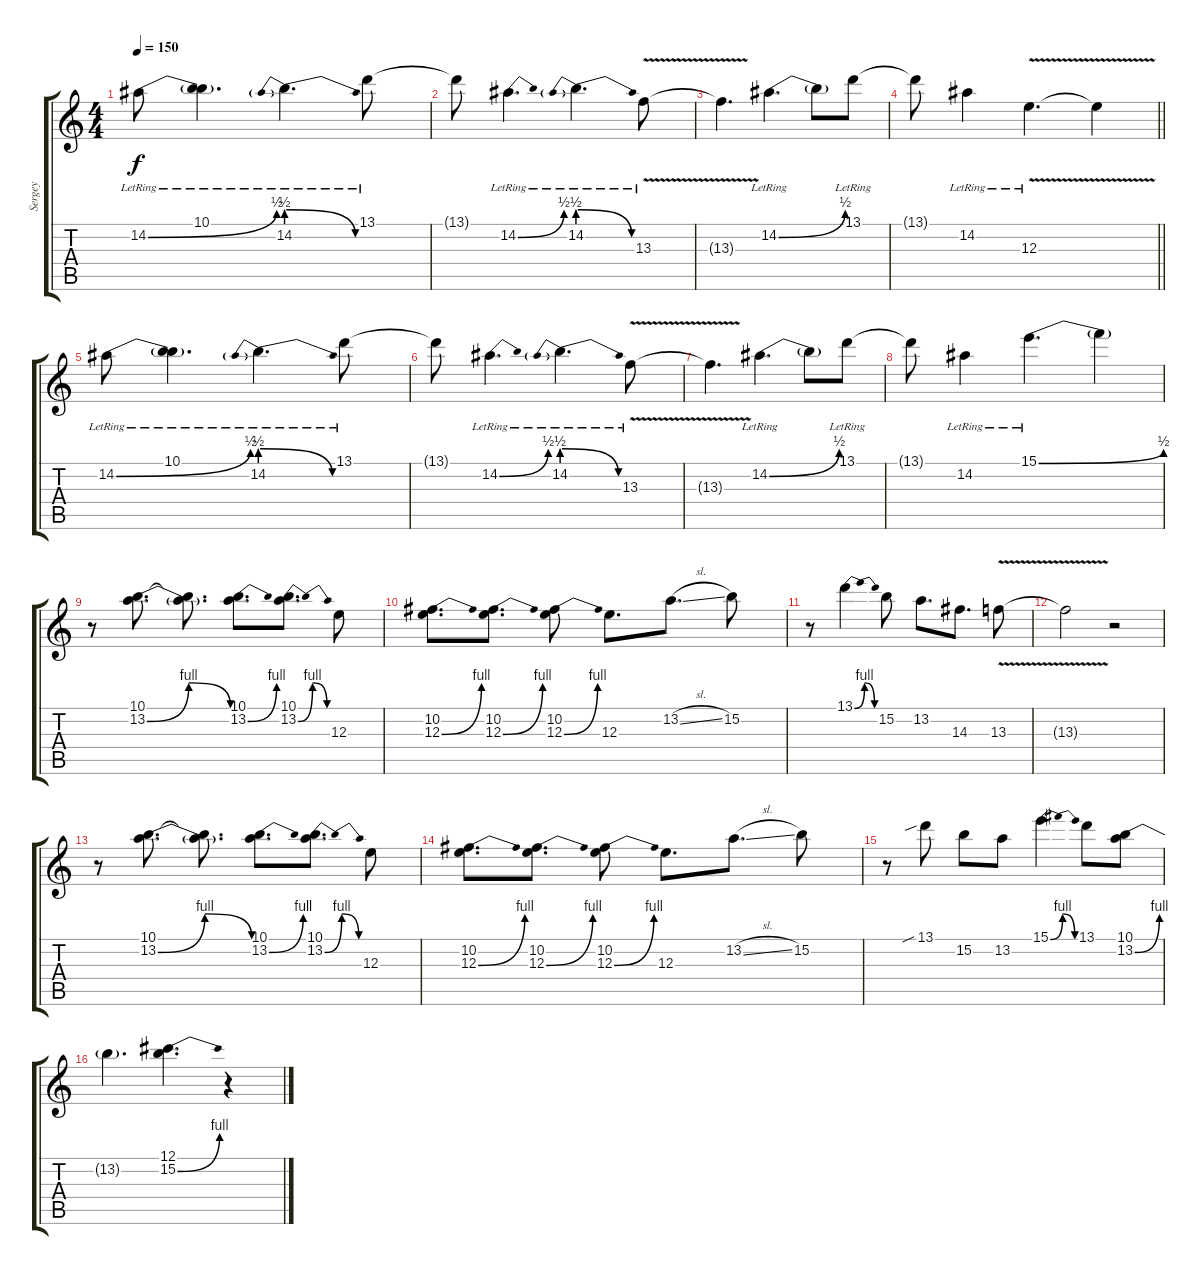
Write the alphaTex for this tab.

\track ("Sergey" "Sergey") {instrument distortionguitar}
\staff {score tabs}
\tuning (Db4 Ab3 E3 B2 Gb2 B1) {hide}
\ts (4 4)
\tempo 150
\clef g2
\ks c
14.2{be (bend 0 0 60 2) lr}.8{dy f} (10.1{lr} 14.2{t}).4{d} 14.2{be (prebendrelease 0 2 60 0) lr}.4{d} 13.1{lr}.8 |
13.1{t}.8 14.2{be (bend 0 0 60 2) lr}.4{d} 14.2{be (prebendrelease 0 2 60 0) lr}.4{d} 13.3{v lr}.8 |
13.3{t}.4{d} 14.2{be (bend 0 0 60 2) lr}.4{d} 14.2{t}.8 13.1{lr}.8 |
\barLineRight lightlight
13.1{t}.8 14.2{lr}.4 12.3{v lr}.4{d} 12.3{t}.4 |
14.2{be (bend 0 0 60 2) lr}.8 (10.1{lr} 14.2{t}).4{d} 14.2{be (prebendrelease 0 2 60 0) lr}.4{d} 13.1{lr}.8 |
13.1{t}.8 14.2{be (bend 0 0 60 2) lr}.4{d} 14.2{be (prebendrelease 0 2 60 0) lr}.4{d} 13.3{v lr}.8 |
13.3{t}.4{d} 14.2{be (bend 0 0 60 2) lr}.4{d} 14.2{t}.8 13.1{lr}.8 |
13.1{t}.8 14.2{lr}.4 15.1{be (bend 0 0 60 2) lr}.4{d} 15.1{t}.4 |
r.8 (10.1 13.2{be (bendrelease 0 0 15 4 30 4 60 0)}).8{d} (10.1{t} 13.2{t}).8{d} (10.1 13.2{be (bend 0 0 60 4)}).8{d} (10.1 13.2{be (bendrelease 0 0 15 4 30 4 60 0)}).8{d} 12.3.8 |
(10.2 12.3{be (bend 0 0 60 4)}).8{d} (10.2 12.3{be (bend 0 0 60 4)}).8{d} (10.2 12.3{be (bend 0 0 60 4)}).8 12.3.8{d} 13.2{sl}.8{d} 15.2.8 |
r.8 13.1{be (bendrelease 0 0 15 4 30 4 60 0)}.4 15.2.8 13.2.8{d} 14.3.8{d} 13.3{v}.8 |
13.3{t}.2 r.2 |
r.8 (10.1 13.2{be (bendrelease 0 0 15 4 30 4 60 0)}).8{d} (10.1{t} 13.2{t}).8{d} (10.1 13.2{be (bend 0 0 60 4)}).8{d} (10.1 13.2{be (bendrelease 0 0 15 4 30 4 60 0)}).8{d} 12.3.8 |
(10.2 12.3{be (bend 0 0 60 4)}).8{d} (10.2 12.3{be (bend 0 0 60 4)}).8{d} (10.2 12.3{be (bend 0 0 60 4)}).8 12.3.8{d} 13.2{sl}.8{d} 15.2.8 |
r.8 13.1{sib}.8 15.2.8 13.2.8 15.1{be (bendrelease 0 0 15 4 30 4 60 0)}.4 13.1.8 (10.1 13.2{be (bend 0 0 60 4)}).8 |
13.2{t}.4{d} (12.1 15.2{be (bend 0 0 60 4)}).4{d} r.4
